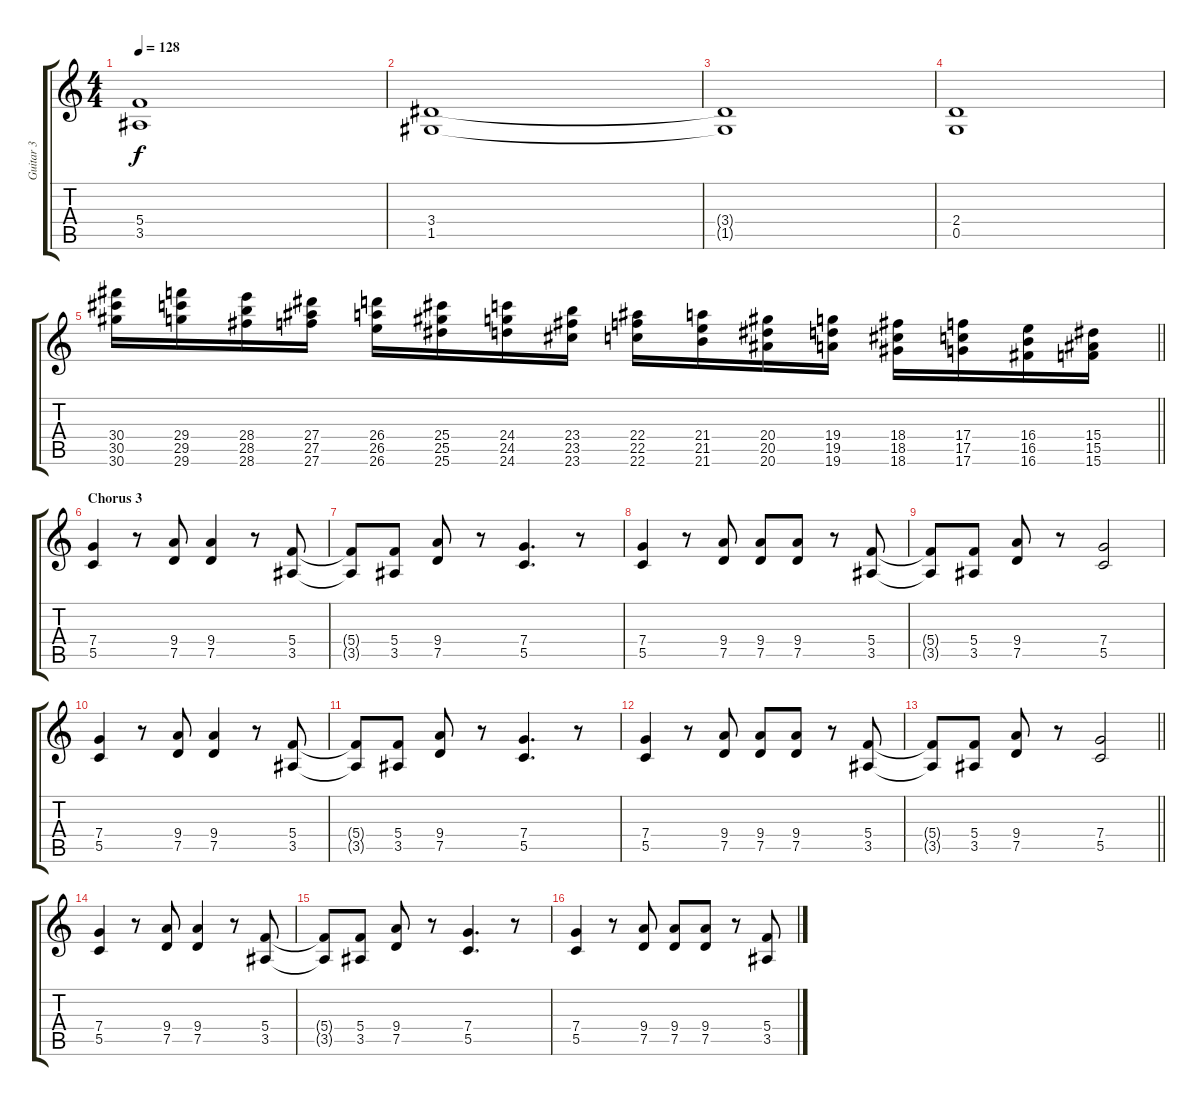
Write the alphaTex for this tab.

\track ("Guitar 3" "Guitar 3") {instrument distortionguitar}
\staff {score tabs}
\tuning (D4 A3 F3 C3 G2 D2) {hide}
\ts (4 4)
\tempo 128
\clef g2
\ks c
(5.4{t} 3.5{t}).1{dy f} |
(3.4 1.5).1 |
(3.4{t} 1.5{t}).1 |
(2.4 0.5).1 |
\barLineRight lightlight
(30.4 30.5 30.6).16{instrument guitarfretnoise} (29.4 29.5 29.6).16 (28.4 28.5 28.6).16 (27.4 27.5 27.6).16 (26.4 26.5 26.6).16 (25.4 25.5 25.6).16 (24.4 24.5 24.6).16 (23.4 23.5 23.6).16 (22.4 22.5 22.6).16 (21.4 21.5 21.6).16 (20.4 20.5 20.6).16 (19.4 19.5 19.6).16 (18.4 18.5 18.6).16 (17.4 17.5 17.6).16 (16.4 16.5 16.6).16 (15.4 15.5 15.6).16 |
\section ("" "Chorus 3")
(7.4 5.5).4{instrument distortionguitar} r.8 (9.4 7.5).8 (9.4 7.5).4 r.8 (5.4 3.5).8 |
(5.4{t} 3.5{t}).8 (5.4 3.5).8 (9.4 7.5).8 r.8 (7.4 5.5).4{d} r.8 |
(7.4 5.5).4 r.8 (9.4 7.5).8 (9.4 7.5).8 (9.4 7.5).8 r.8 (5.4 3.5).8 |
(5.4{t} 3.5{t}).8 (5.4 3.5).8 (9.4 7.5).8 r.8 (7.4 5.5).2 |
(7.4 5.5).4 r.8 (9.4 7.5).8 (9.4 7.5).4 r.8 (5.4 3.5).8 |
(5.4{t} 3.5{t}).8 (5.4 3.5).8 (9.4 7.5).8 r.8 (7.4 5.5).4{d} r.8 |
(7.4 5.5).4 r.8 (9.4 7.5).8 (9.4 7.5).8 (9.4 7.5).8 r.8 (5.4 3.5).8 |
\barLineRight lightlight
(5.4{t} 3.5{t}).8 (5.4 3.5).8 (9.4 7.5).8 r.8 (7.4 5.5).2 |
(7.4 5.5).4{instrument distortionguitar} r.8 (9.4 7.5).8 (9.4 7.5).4 r.8 (5.4 3.5).8 |
(5.4{t} 3.5{t}).8 (5.4 3.5).8 (9.4 7.5).8 r.8 (7.4 5.5).4{d} r.8 |
(7.4 5.5).4 r.8 (9.4 7.5).8 (9.4 7.5).8 (9.4 7.5).8 r.8 (5.4 3.5).8
